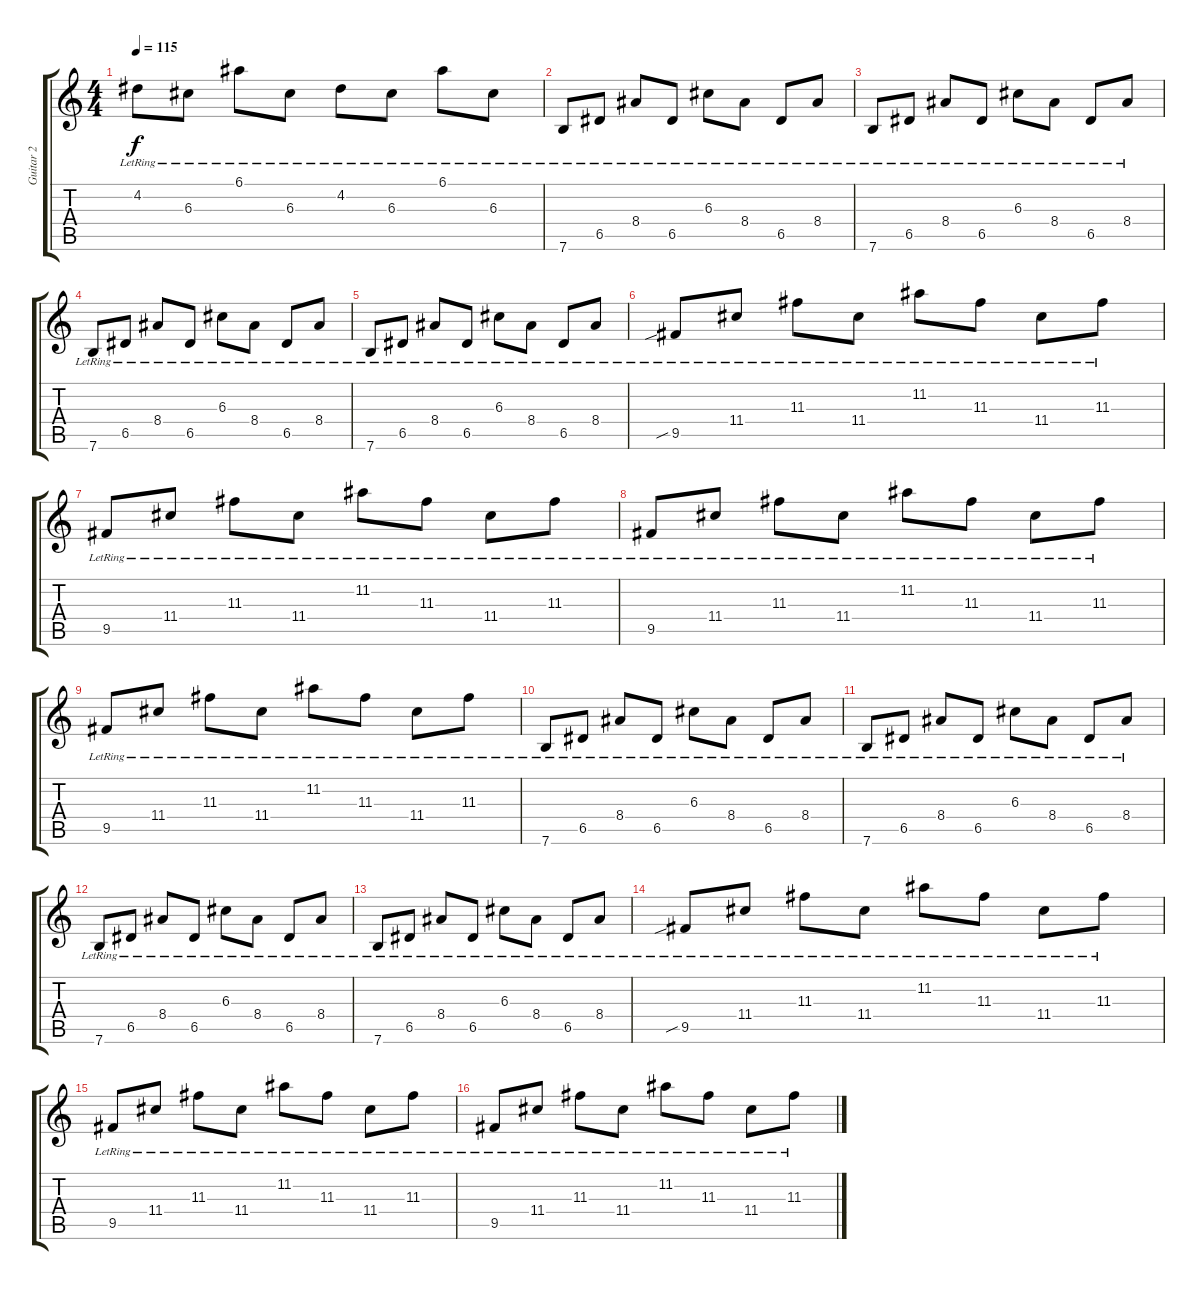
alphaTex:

\track ("Guitar 2" "Guitar 2") {instrument overdrivenguitar}
\staff {score tabs}
\tuning (E4 B3 G3 D3 A2 E2) {hide}
\ts (4 4)
\tempo 115
\clef g2
\ks c
4.2{lr}.8{dy f} 6.3{lr}.8 6.1{lr}.8 6.3{lr}.8 4.2{lr}.8 6.3{lr}.8 6.1{lr}.8 6.3{lr}.8 |
7.6{lr}.8{volume 11 instrument overdrivenguitar} 6.5{lr}.8 8.4{lr}.8 6.5{lr}.8 6.3{lr}.8 8.4{lr}.8 6.5{lr}.8 8.4{lr}.8 |
7.6{lr}.8 6.5{lr}.8 8.4{lr}.8 6.5{lr}.8 6.3{lr}.8 8.4{lr}.8 6.5{lr}.8 8.4{lr}.8 |
7.6{lr}.8 6.5{lr}.8 8.4{lr}.8 6.5{lr}.8 6.3{lr}.8 8.4{lr}.8 6.5{lr}.8 8.4{lr}.8 |
7.6{lr}.8 6.5{lr}.8 8.4{lr}.8 6.5{lr}.8 6.3{lr}.8 8.4{lr}.8 6.5{lr}.8 8.4{lr}.8 |
9.5{sib lr}.8 11.4{lr}.8 11.3{lr}.8 11.4{lr}.8 11.2{lr}.8 11.3{lr}.8 11.4{lr}.8 11.3{lr}.8 |
9.5{lr}.8 11.4{lr}.8 11.3{lr}.8 11.4{lr}.8 11.2{lr}.8 11.3{lr}.8 11.4{lr}.8 11.3{lr}.8 |
9.5{lr}.8 11.4{lr}.8 11.3{lr}.8 11.4{lr}.8 11.2{lr}.8 11.3{lr}.8 11.4{lr}.8 11.3{lr}.8 |
9.5{lr}.8 11.4{lr}.8 11.3{lr}.8 11.4{lr}.8 11.2{lr}.8 11.3{lr}.8 11.4{lr}.8 11.3{lr}.8 |
7.6{lr}.8 6.5{lr}.8 8.4{lr}.8 6.5{lr}.8 6.3{lr}.8 8.4{lr}.8 6.5{lr}.8 8.4{lr}.8 |
7.6{lr}.8 6.5{lr}.8 8.4{lr}.8 6.5{lr}.8 6.3{lr}.8 8.4{lr}.8 6.5{lr}.8 8.4{lr}.8 |
7.6{lr}.8 6.5{lr}.8 8.4{lr}.8 6.5{lr}.8 6.3{lr}.8 8.4{lr}.8 6.5{lr}.8 8.4{lr}.8 |
7.6{lr}.8 6.5{lr}.8 8.4{lr}.8 6.5{lr}.8 6.3{lr}.8 8.4{lr}.8 6.5{lr}.8 8.4{lr}.8 |
9.5{sib lr}.8 11.4{lr}.8 11.3{lr}.8 11.4{lr}.8 11.2{lr}.8 11.3{lr}.8 11.4{lr}.8 11.3{lr}.8 |
9.5{lr}.8 11.4{lr}.8 11.3{lr}.8 11.4{lr}.8 11.2{lr}.8 11.3{lr}.8 11.4{lr}.8 11.3{lr}.8 |
9.5{lr}.8 11.4{lr}.8 11.3{lr}.8 11.4{lr}.8 11.2{lr}.8 11.3{lr}.8 11.4{lr}.8 11.3{lr}.8
